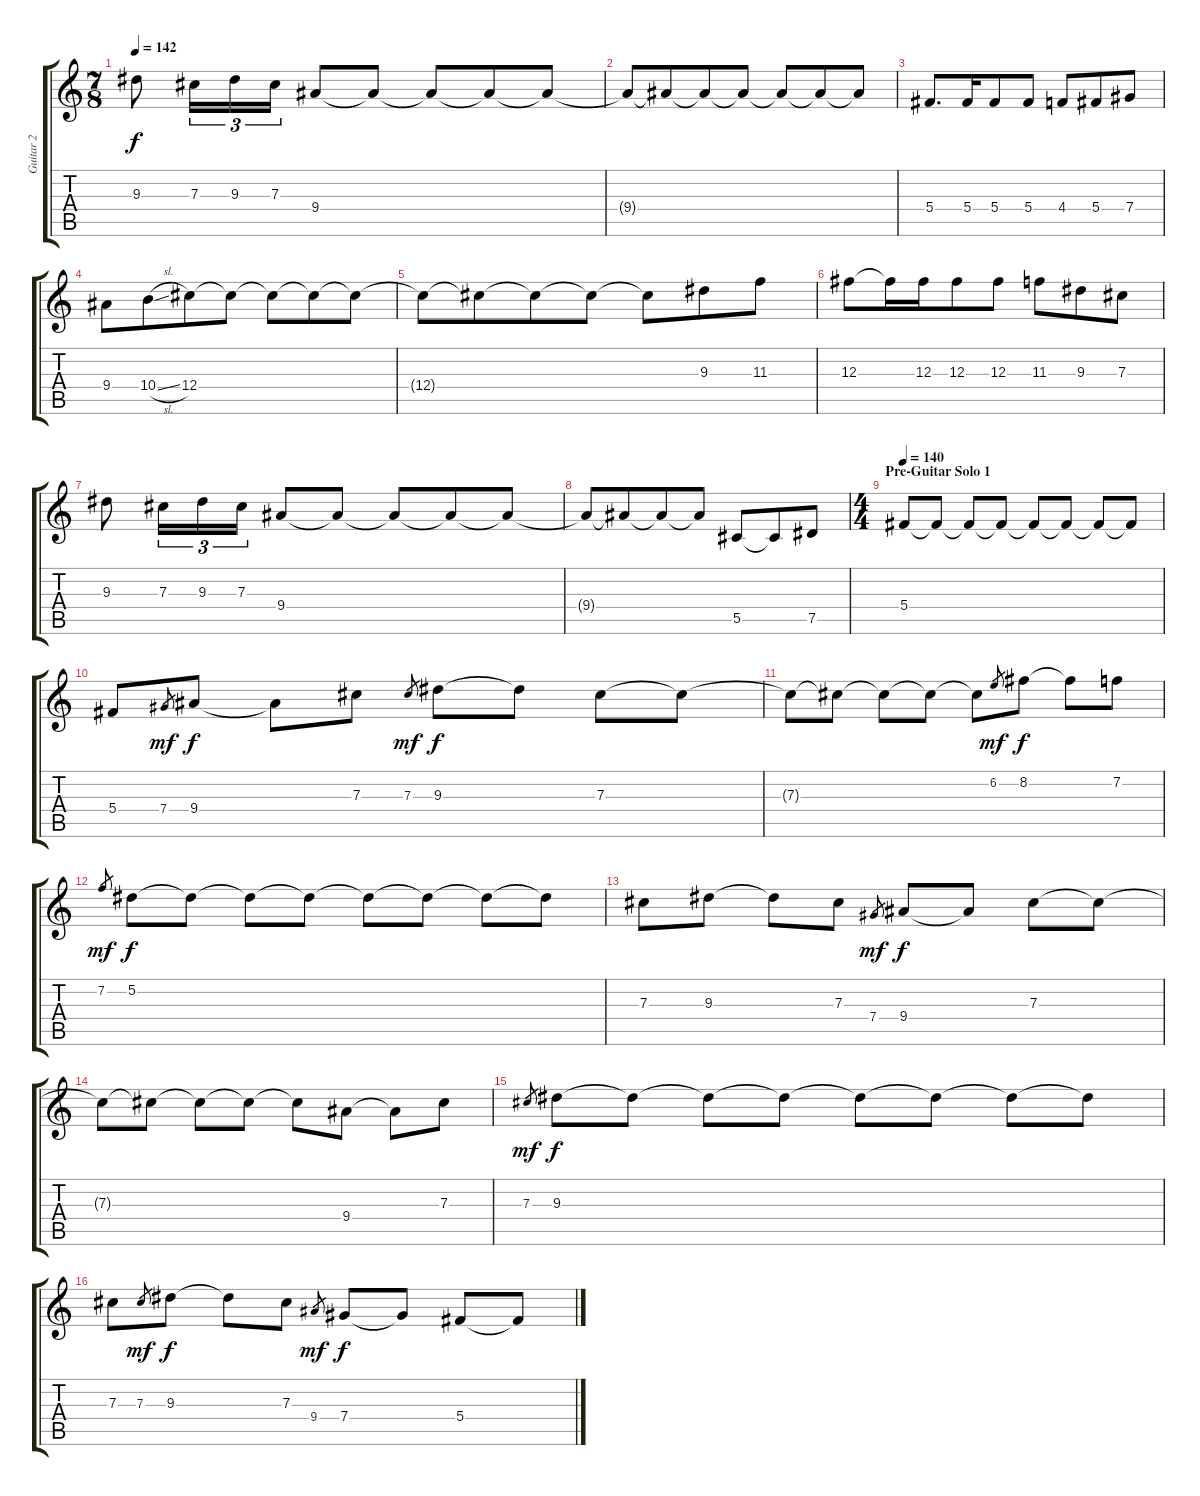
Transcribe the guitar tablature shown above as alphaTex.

\track ("Guitar 2" "Guitar 2") {instrument overdrivenguitar}
\staff {score tabs}
\tuning (Eb4 Bb3 Gb3 Db3 Ab2 Eb2) {hide}
\ts (7 8)
\tempo 142
\clef g2
\ks c
9.3.8{dy f} 7.3.16{tu (3 2)} 9.3.16{tu (3 2)} 7.3.16{tu (3 2)} 9.4.8 9.4{t}.8 9.4{t}.8 9.4{t}.8 9.4{t}.8 |
9.4{t}.8 9.4{t}.8 9.4{t}.8 9.4{t}.8 9.4{t}.8 9.4{t}.8 9.4{t}.8 |
5.4.8{d} 5.4.16 5.4.8 5.4.8 4.4.8 5.4.8 7.4.8 |
9.4.8 10.4{sl}.8 12.4.8 12.4{t}.8 12.4{t}.8 12.4{t}.8 12.4{t}.8 |
12.4{t}.8 12.4{t}.8 12.4{t}.8 12.4{t}.8 12.4{t}.8 9.3.8 11.3.8 |
12.3.8 12.3{t}.16 12.3.16 12.3.8 12.3.8 11.3.8 9.3.8 7.3.8 |
9.3.8 7.3.16{tu (3 2)} 9.3.16{tu (3 2)} 7.3.16{tu (3 2)} 9.4.8 9.4{t}.8 9.4{t}.8 9.4{t}.8 9.4{t}.8 |
9.4{t}.8 9.4{t}.8 9.4{t}.8 9.4{t}.8 5.5.8 5.5{t}.8 7.5.8 |
\ts (4 4)
\section ("" "Pre-Guitar Solo 1")
\tempo 140
5.4.8 5.4{t}.8 5.4{t}.8 5.4{t}.8 5.4{t}.8 5.4{t}.8 5.4{t}.8 5.4{t}.8 |
5.4.8 7.4.8{gr dy mf} 9.4.8{dy f} 9.4{t}.8 7.3.8 7.3.8{gr dy mf} 9.3.8{dy f} 9.3{t}.8 7.3.8 7.3{t}.8 |
7.3{t}.8 7.3{t}.8 7.3{t}.8 7.3{t}.8 7.3{t}.8 6.2.8{gr dy mf} 8.2.8{dy f} 8.2{t}.8 7.2.8 |
7.2.8{gr dy mf} 5.2.8{dy f} 5.2{t}.8 5.2{t}.8 5.2{t}.8 5.2{t}.8 5.2{t}.8 5.2{t}.8 5.2{t}.8 |
7.3.8 9.3.8 9.3{t}.8 7.3.8 7.4.8{gr dy mf} 9.4.8{dy f} 9.4{t}.8 7.3.8 7.3{t}.8 |
7.3{t}.8 7.3{t}.8 7.3{t}.8 7.3{t}.8 7.3{t}.8 9.4.8 9.4{t}.8 7.3.8 |
7.3.8{gr dy mf} 9.3.8{dy f} 9.3{t}.8 9.3{t}.8 9.3{t}.8 9.3{t}.8 9.3{t}.8 9.3{t}.8 9.3{t}.8 |
7.3.8 7.3.8{gr dy mf} 9.3.8{dy f} 9.3{t}.8 7.3.8 9.4.8{gr dy mf} 7.4.8{dy f} 7.4{t}.8 5.4.8 5.4{t}.8
